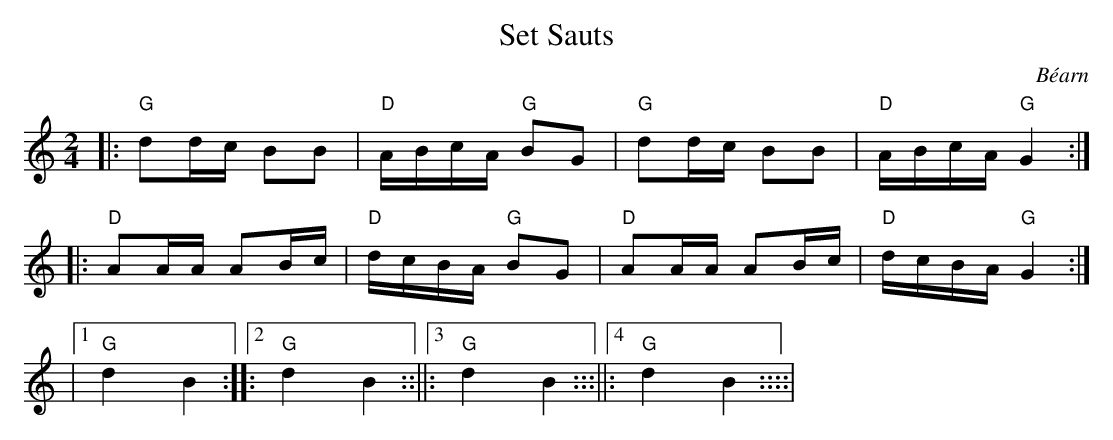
X:1
T:Set Sauts
O:Béarn
M:2/4
L:1/8
K:C
|:"G"dd/c/ BB|"D"A/B/c/A/ "G"BG|"G"dd/c/ BB|"D"A/B/c/A/ "G"G2:|
|:"D"AA/A/ AB/c/|"D"d/c/B/A/ "G"BG |"D"AA/A/ AB/c/|"D"d/c/B/A/ "G"G2:|
|[1 "G" d2 B2:||:[2 "G" d2 B2::||:[3 "G" d2 B2:::||:[4 "G" d2 B2::::|
